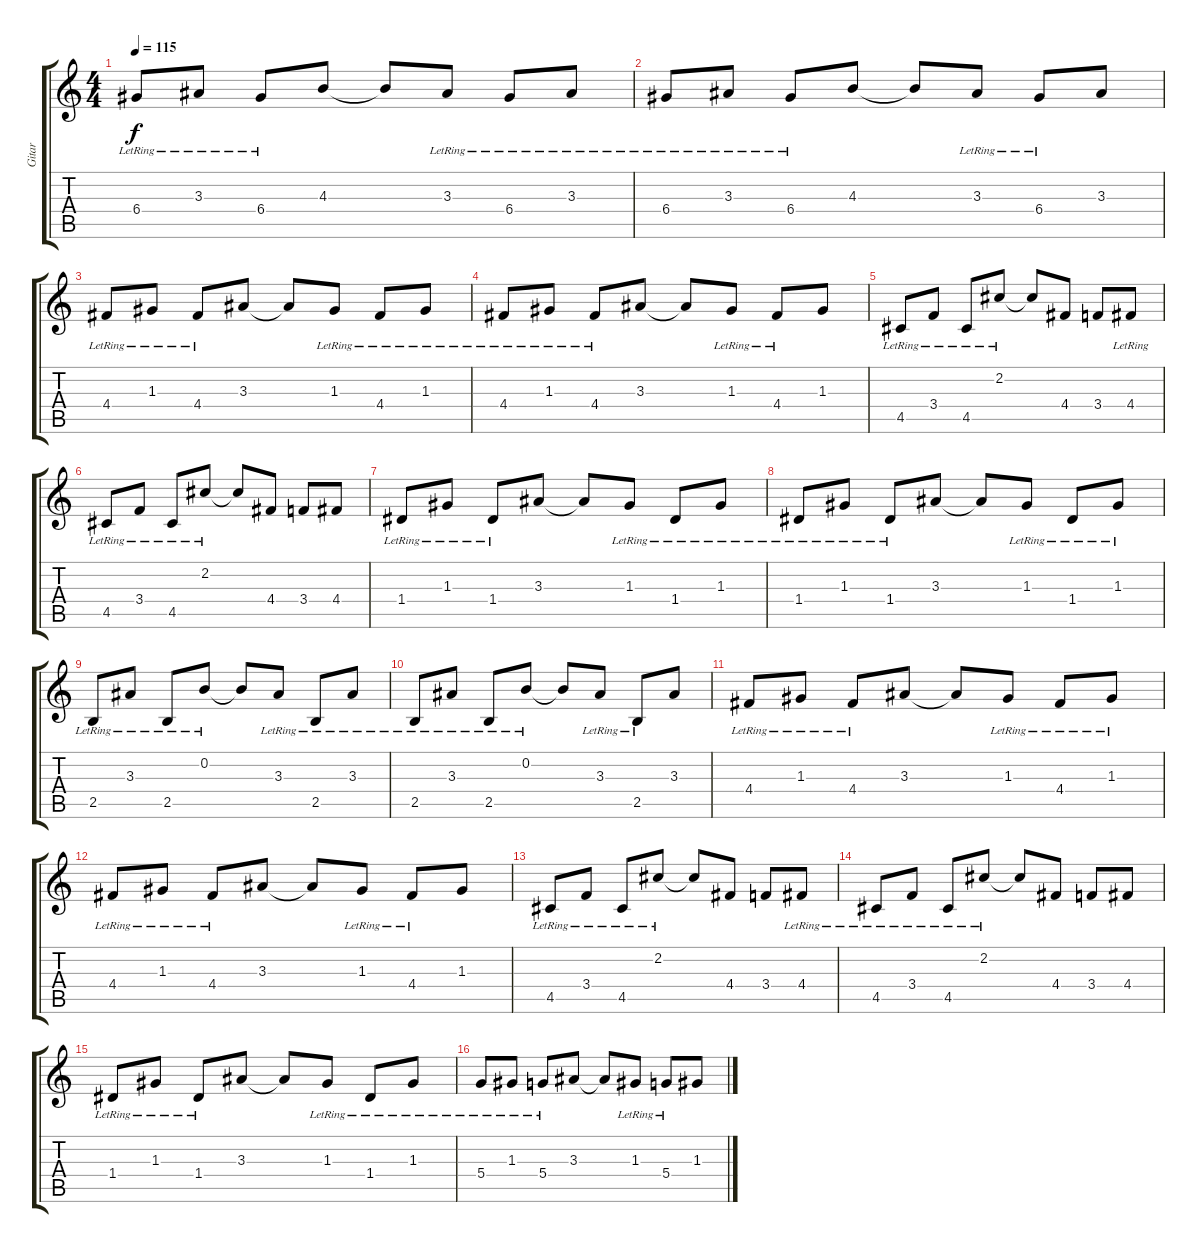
\track ("Gitar" "Gitar") {instrument electricguitarjazz}
\staff {score tabs}
\tuning (E4 B3 G3 D3 A2 E2) {hide}
\ts (4 4)
\tempo 115
\clef g2
\ks c
6.4{lr}.8{dy f} 3.3{lr}.8 6.4{lr}.8 4.3.8 4.3{t}.8 3.3{lr}.8 6.4{lr}.8 3.3{lr}.8 |
6.4{lr}.8 3.3{lr}.8 6.4{lr}.8 4.3.8 4.3{t}.8 3.3{lr}.8 6.4{lr}.8 3.3.8 |
4.4{lr}.8 1.3{lr}.8 4.4{lr}.8 3.3.8 3.3{t}.8 1.3{lr}.8 4.4{lr}.8 1.3{lr}.8 |
4.4{lr}.8 1.3{lr}.8 4.4{lr}.8 3.3.8 3.3{t}.8 1.3{lr}.8 4.4{lr}.8 1.3.8 |
4.5{lr}.8 3.4{lr}.8 4.5{lr}.8 2.2{lr}.8 2.2{t}.8 4.4.8 3.4.8 4.4{lr}.8 |
4.5{lr}.8 3.4{lr}.8 4.5{lr}.8 2.2{lr}.8 2.2{t}.8 4.4.8 3.4.8 4.4.8 |
1.4{lr}.8 1.3{lr}.8 1.4{lr}.8 3.3.8 3.3{t}.8 1.3{lr}.8 1.4{lr}.8 1.3{lr}.8 |
1.4{lr}.8 1.3{lr}.8 1.4{lr}.8 3.3.8 3.3{t}.8 1.3{lr}.8 1.4{lr}.8 1.3{lr}.8 |
2.5{lr}.8 3.3{lr}.8 2.5{lr}.8 0.2{lr}.8 0.2{t}.8 3.3{lr}.8 2.5{lr}.8 3.3{lr}.8 |
2.5{lr}.8 3.3{lr}.8 2.5{lr}.8 0.2{lr}.8 0.2{t}.8 3.3{lr}.8 2.5{lr}.8 3.3.8 |
4.4{lr}.8 1.3{lr}.8 4.4{lr}.8 3.3.8 3.3{t}.8 1.3{lr}.8 4.4{lr}.8 1.3{lr}.8 |
4.4{lr}.8 1.3{lr}.8 4.4{lr}.8 3.3.8 3.3{t}.8 1.3{lr}.8 4.4{lr}.8 1.3.8 |
4.5{lr}.8 3.4{lr}.8 4.5{lr}.8 2.2{lr}.8 2.2{t}.8 4.4.8 3.4.8 4.4{lr}.8 |
4.5{lr}.8 3.4{lr}.8 4.5{lr}.8 2.2{lr}.8 2.2{t}.8 4.4.8 3.4.8 4.4.8 |
1.4{lr}.8 1.3{lr}.8 1.4{lr}.8 3.3.8 3.3{t}.8 1.3{lr}.8 1.4{lr}.8 1.3{lr}.8 |
5.4{lr}.8 1.3{lr}.8 5.4{lr}.8 3.3.8 3.3{t}.8 1.3{lr}.8 5.4{lr}.8 1.3.8
